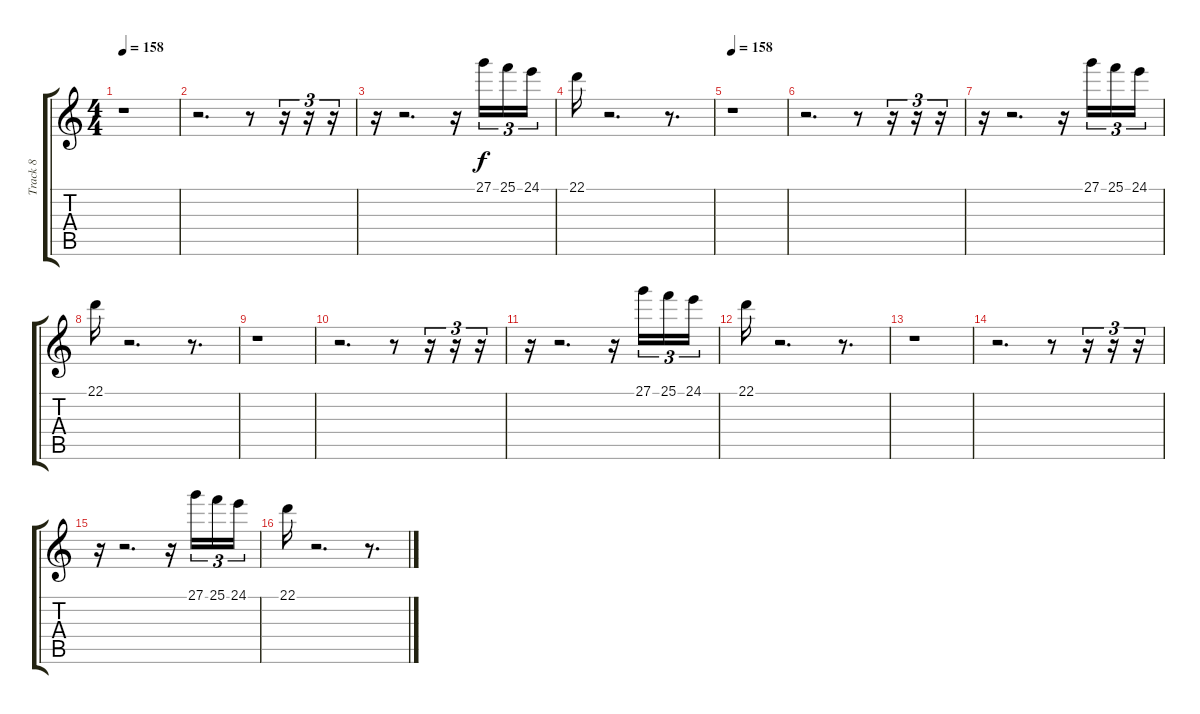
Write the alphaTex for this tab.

\track ("Track 8" "Track 8") {instrument musicbox}
\staff {score tabs}
\tuning (E4 B3 G3 D3 A2 E2) {hide}
\ts (4 4)
\tempo 158
\clef g2
\ks c
r.1{dy f} |
r.2{d} r.8 r.16{tu (3 2)} r.16{tu (3 2)} r.16{tu (3 2)} |
r.16 r.2{d} r.16 27.1.16{tu (3 2)} 25.1.16{tu (3 2)} 24.1.16{tu (3 2)} |
22.1.16 r.2{d} r.8{d} |
\tempo 158
r.1 |
r.2{d} r.8 r.16{tu (3 2)} r.16{tu (3 2)} r.16{tu (3 2)} |
r.16 r.2{d} r.16 27.1.16{tu (3 2)} 25.1.16{tu (3 2)} 24.1.16{tu (3 2)} |
22.1.16 r.2{d} r.8{d} |
r.1 |
r.2{d} r.8 r.16{tu (3 2)} r.16{tu (3 2)} r.16{tu (3 2)} |
r.16 r.2{d} r.16 27.1.16{tu (3 2)} 25.1.16{tu (3 2)} 24.1.16{tu (3 2)} |
22.1.16 r.2{d} r.8{d} |
r.1 |
r.2{d} r.8 r.16{tu (3 2)} r.16{tu (3 2)} r.16{tu (3 2)} |
r.16 r.2{d} r.16 27.1.16{tu (3 2)} 25.1.16{tu (3 2)} 24.1.16{tu (3 2)} |
22.1.16 r.2{d} r.8{d}
